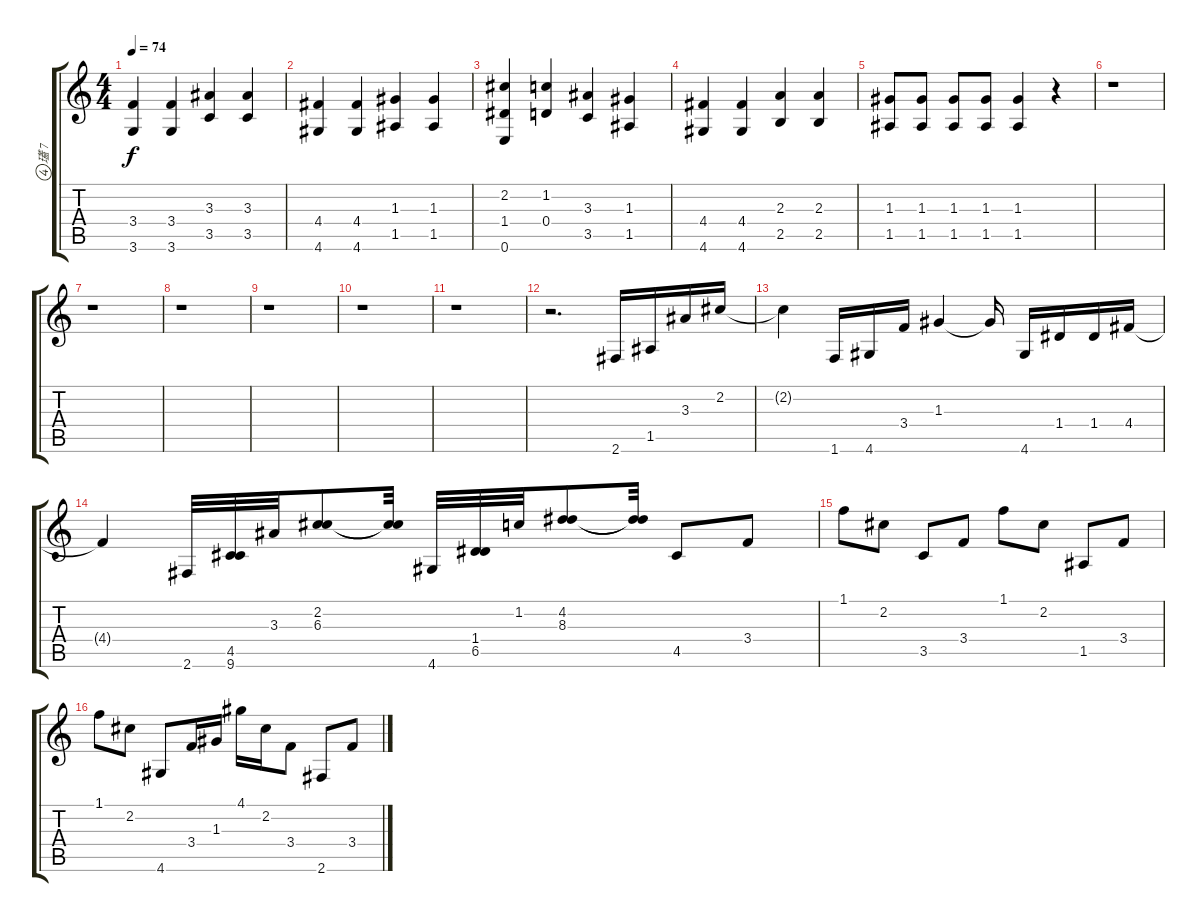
\track ("瓂 7" "瓂 7") {instrument acousticguitarsteel}
\staff {score tabs}
\tuning (E4 B3 G3 D3 A2 E2) {hide}
\ts (4 4)
\tempo 74
\clef g2
\ks c
(3.4 3.6).4{dy f} (3.4 3.6).4 (3.3 3.5).4 (3.3 3.5).4 |
(4.4 4.6).4 (4.4 4.6).4 (1.3 1.5).4 (1.3 1.5).4 |
(2.2 1.4 0.6).4 (1.2 0.4).4 (3.3 3.5).4 (1.3 1.5).4 |
(4.4 4.6).4 (4.4 4.6).4 (2.3 2.5).4 (2.3 2.5).4 |
(1.3 1.5).8 (1.3 1.5).8 (1.3 1.5).8 (1.3 1.5).8 (1.3 1.5).4 r.4 |
r.1 |
r.1 |
r.1 |
r.1 |
r.1 |
r.1 |
r.2{d} 2.6.16{instrument acousticguitarsteel} 1.5.16 3.3.16 2.2.16 |
2.2{t}.4 1.6.16 4.6.16 3.4.16 1.3.4 1.3{t}.16 4.6.16 1.4.16 1.4.16 4.4.16 |
4.4{t}.4 2.6.32 (4.5 9.6).32 3.3.32 (2.2 6.3).8 (2.2{t} 6.3{t}).32 4.6.32 (1.4 6.5).32 1.2.32 (4.2 8.3).8 (4.2{t} 8.3{t}).32 4.5.8{volume 7} 3.4.8 |
1.1.8 2.2.8 3.5.8 3.4.8 1.1.8 2.2.8 1.5.8 3.4.8 |
1.1.8 2.2.8 4.6.8 3.4.16 1.3.16 4.1.16 2.2.16 3.4.8 2.6.8 3.4.8
